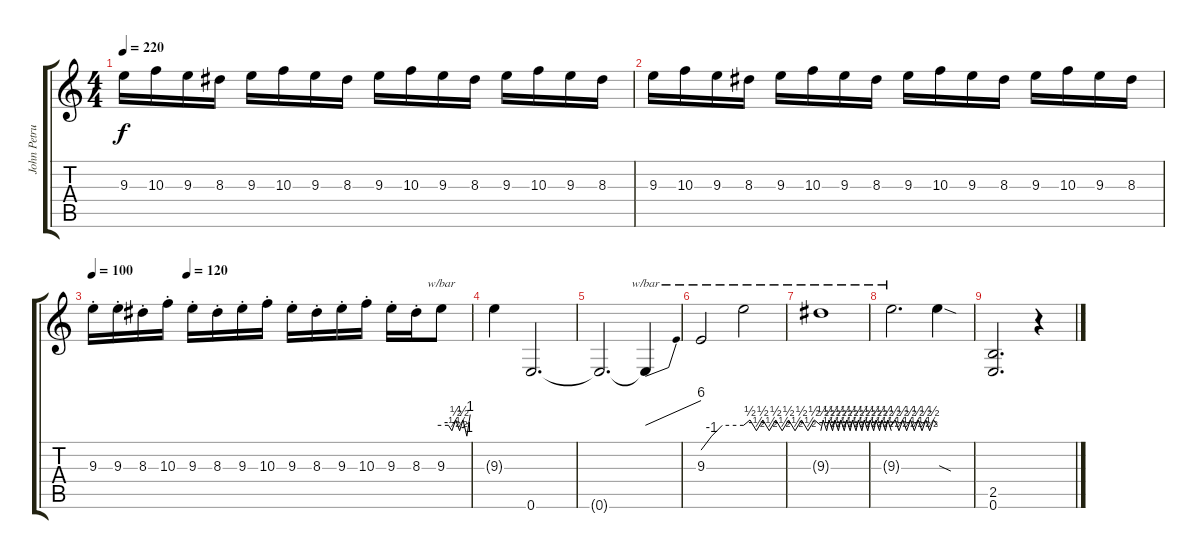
\track ("John Petrucci" "John Petru") {instrument overdrivenguitar}
\staff {score tabs}
\tuning (E4 B3 G3 D3 A2 E2) {hide}
\ts (4 4)
\tempo 220
\clef g2
\ks c
9.3.16{dy f} 10.3.16 9.3.16 8.3.16 9.3.16 10.3.16 9.3.16 8.3.16 9.3.16 10.3.16 9.3.16 8.3.16 9.3.16 10.3.16 9.3.16 8.3.16 |
9.3.16 10.3.16 9.3.16 8.3.16 9.3.16 10.3.16 9.3.16 8.3.16 9.3.16 10.3.16 9.3.16 8.3.16 9.3.16 10.3.16 9.3.16 8.3.16 |
\tempo 100
\tempo (120 0.25)
9.3{st}.16 9.3{st}.16 8.3{st}.16 10.3{st}.16 9.3{st}.16 8.3{st}.16 9.3{st}.16 10.3{st}.16 9.3{st}.16 8.3{st}.16 9.3{st}.16 10.3{st}.16 9.3{st}.16 8.3{st}.16 9.3.8{tbe (custom default 0 0 15 0 22 -2 30 2 38 -2 45 2 53 -4 60 4)} |
9.3{t}.4 0.6.2{d} |
0.6{t}.2{d} 0.6{t}.4{tbe (dive default 0 0 60 24)} |
9.3.2{tbe (custom default 0 -24 15 -4 30 0 60 0)} 9.3{t}.2{tbe (custom default 0 0 5 2 10 -2 15 2 20 -2 25 2 30 -2 35 2 40 -2 45 2 50 -2 55 2 60 0)} |
9.3{t}.1{tbe (custom default 0 -2 2 2 5 -2 7 2 10 -2 12 2 15 -2 17 2 20 -2 22 2 25 -2 27 2 30 -2 32 2 35 -2 37 2 40 -2 42 2 45 -2 47 2 50 -2 52 2 55 -2 57 2 60 -2)} |
9.3{t}.2{d tbe (custom default 0 0 5 2 10 -2 15 2 20 -2 25 2 30 -2 35 2 40 -2 45 2 50 -2 55 2 60 0)} 9.3{sod t}.4 |
(2.5 0.6).2{d} r.4
